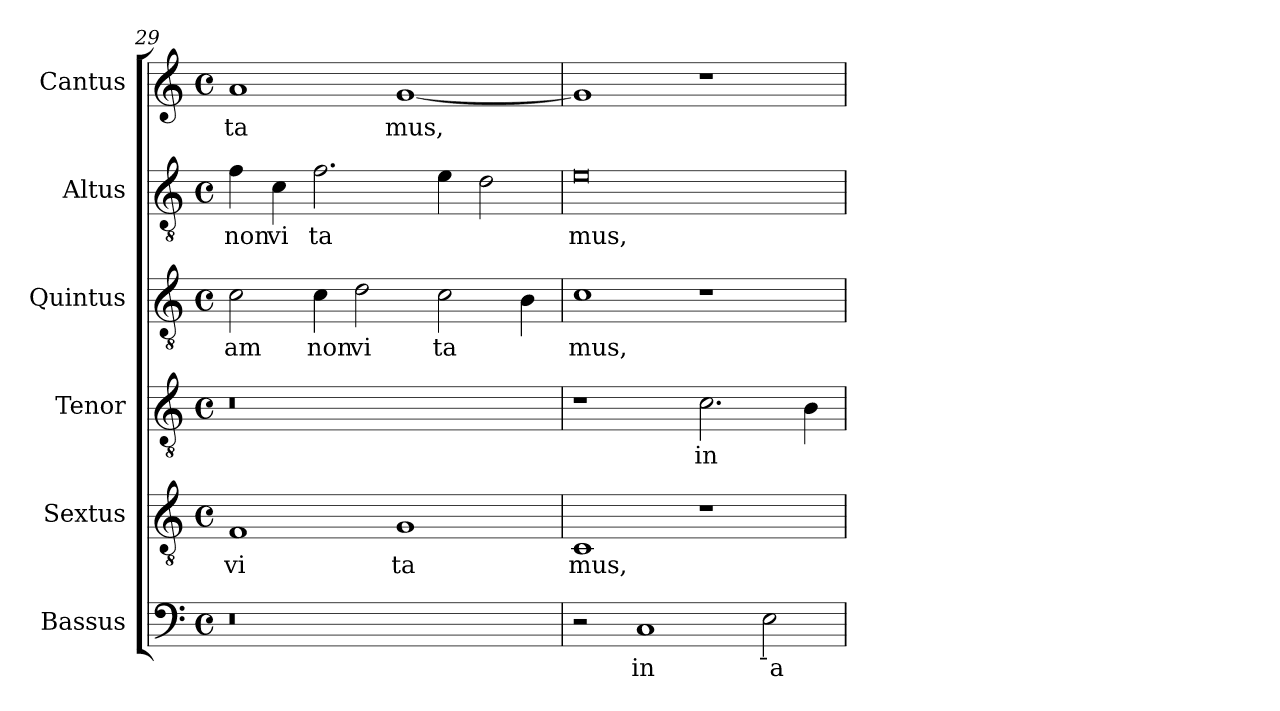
**kern	**text	**kern	**text	**kern	**text	**kern	**text	**kern	**text	**kern	**text
*part6	*part6	*part5	*part5	*part4	*part4	*part3	*part3	*part2	*part2	*part1	*part1
*staff6	*staff6	*staff5	*staff5	*staff4	*staff4	*staff3	*staff3	*staff2	*staff2	*staff1	*staff1
*I"Bassus	*	*I"Sextus	*	*I"Tenor	*	*I"Quintus	*	*I"Altus	*	*I"Cantus	*
*clefF4	*	*clefGv2	*	*clefGv2	*	*clefGv2	*	*clefGv2	*	*clefG2	*
*M4/4	*	*M4/4	*	*M4/4	*	*M4/4	*	*M4/4	*	*M4/4	*
*met(c)	*	*met(c)	*	*met(c)	*	*met(c)	*	*met(c)	*	*met(c)	*
=29	=29	=29	=29	=29	=29	=29	=29	=29	=29	=29	=29
!	!	!	!LO:LY:b:cj	!	!	!	!LO:LY:b:cj	!	!LO:LY:b:cj	!	!LO:LY:b:cj
0r	.	1F	vi	0r	.	2c\	am	4f\	non	1a	ta
!	!	!	!	!	!	!	!	!	!LO:LY:b:cj	!	!
.	.	.	.	.	.	.	.	4c\	vi	.	.
!	!	!	!	!	!	!	!LO:LY:b:cj	!	!LO:LY:b:cj	!	!
.	.	.	.	.	.	4c\	non	2.f\	ta	.	.
!	!	!	!	!	!	!	!LO:LY:b:cj	!	!	!	!
.	.	.	.	.	.	2d\	vi	.	.	.	.
!	!	!	!LO:LY:b:cj	!	!	!	!	!	!	!	!LO:LY:b
.	.	1G	ta	.	.	.	.	.	.	[>1g	mus,
!	!	!	!	!	!	!	!LO:LY:b:cj	!	!	!	!
.	.	.	.	.	.	2c\	ta	4e\	.	.	.
.	.	.	.	.	.	.	.	2d\	.	.	.
.	.	.	.	.	.	4B\	.	.	.	.	.
!!LO:LB:g=z
=30	=30	=30	=30	=30	=30	=30	=30	=30	=30	=30	=30
!	!	!	!LO:LY:b:cj	!	!	!	!LO:LY:b:cj	!	!LO:LY:b:cj	!	!
2r	.	1C	mus,	1r	.	1c	mus,	0e	mus,	1g]	.
!	!LO:LY:b:cj	!	!	!	!	!	!	!	!	!	!
1C	in	.	.	.	.	.	.	.	.	.	.
!	!	!	!	!	!LO:LY:b:cj	!	!	!	!	!	!
.	.	1r	.	2.c\	in	1r	.	.	.	1r	.
!	!LO:LY:b:cj	!	!	!	!	!	!	!	!	!	!
2E\	¯a	.	.	.	.	.	.	.	.	.	.
.	.	.	.	4B\	.	.	.	.	.	.	.
=	=	=	=	=	=	=	=	=	=	=	=
*-	*-	*-	*-	*-	*-	*-	*-	*-	*-	*-	*-
